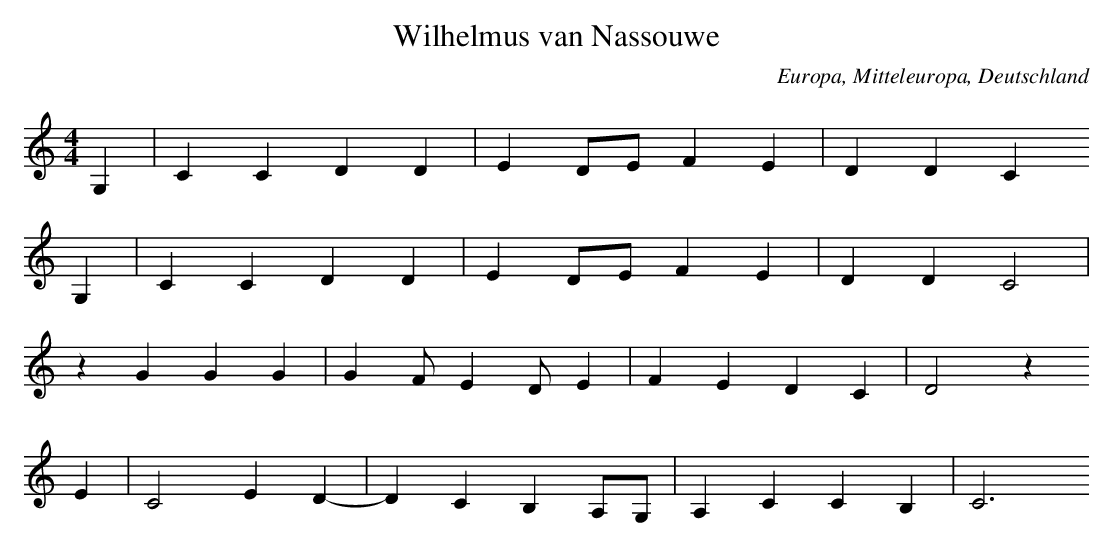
X:1
T: Wilhelmus van Nassouwe
O: Europa, Mitteleuropa, Deutschland
M: 4/4
L: 1/8
K: C
G,2 | C2C2D2D2 | E2DEF2E2 | D2D2C2
G,2 | C2C2D2D2 | E2DEF2E2 | D2D2C4 |
z2G2G2G2 | G2FE2DE2 | F2E2D2C2 | D4z2
E2 | C4E2D2- | D2C2B,2A,G, | A,2C2C2B,2 | C6
